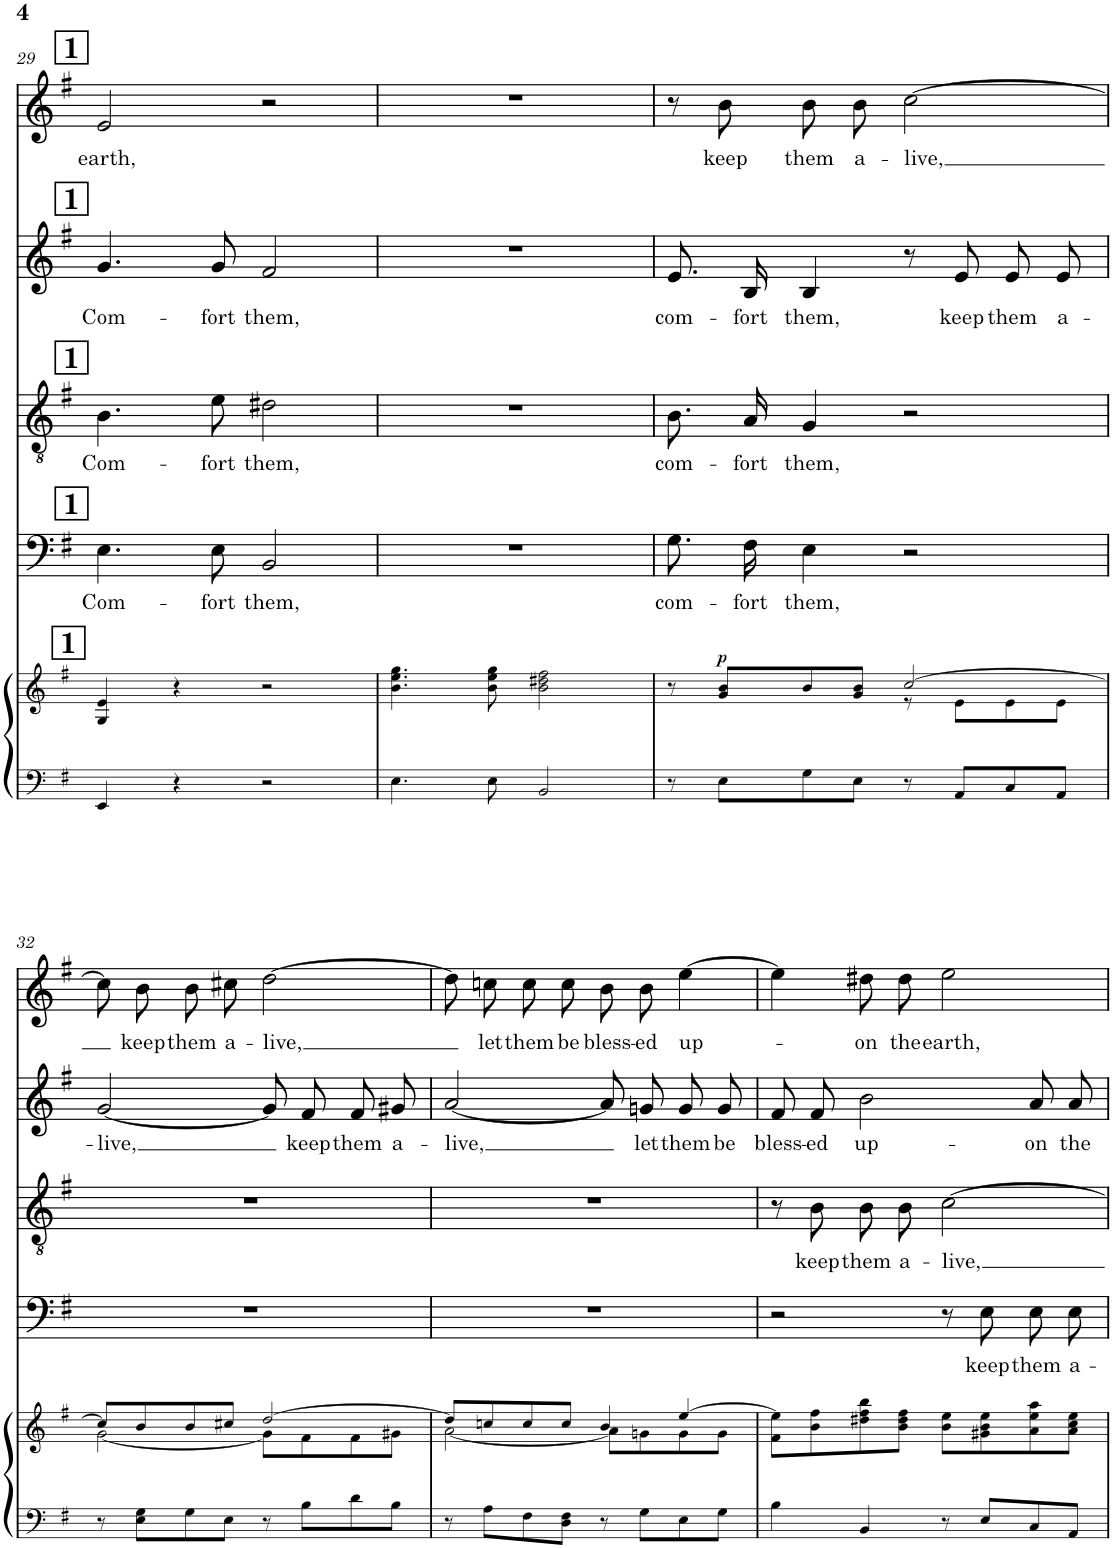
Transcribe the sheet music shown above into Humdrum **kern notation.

**kern	**kern	**dynam	**kern	**text	**kern	**text	**kern	**text	**kern	**text
*part5	*part5	*part5	*part4	*part4	*part3	*part3	*part2	*part2	*part1	*part1
*staff6	*staff5	*staff5/6	*staff4	*staff4	*staff3	*staff3	*staff2	*staff2	*staff1	*staff1
*I"Piano	*	*	*I"Basso	*	*I"Tenore	*	*I"Alto	*	*I"Canto	*
*I'Pno	*	*	*	*	*	*	*	*	*	*
!!LO:PB:g=z
*clefF4	*clefG2	*	*clefF4	*	*clefGv2	*	*clefG2	*	*clefG2	*
*k[f#]	*k[f#]	*	*k[f#]	*	*k[f#]	*	*k[f#]	*	*k[f#]	*
*G:	*G:	*	*G:	*	*G:	*	*G:	*	*G:	*
*M4/4	*M4/4	*	*M4/4	*	*M4/4	*	*M4/4	*	*M4/4	*
*met(c)	*met(c)	*	*met(c)	*	*met(c)	*	*met(c)	*	*met(c)	*
!!LO:REH:place=s1:a:B:cj:fs=14:t=1
!!LO:REH:place=s2:a:B:cj:fs=14:t=1
!!LO:REH:place=s3:a:B:cj:fs=14:t=1
!!LO:REH:place=s4:a:B:cj:fs=14:t=1
!!LO:REH:place=s5:a:B:cj:fs=14:t=1
=29	=29	=29	=29	=29	=29	=29	=29	=29	=29	=29
!	!	!	!	!LO:LY:b	!	!LO:LY:b	!	!LO:LY:b	!	!LO:LY:b
4EE-/	4G-/ 4e-/	.	4.E-\	Com-	4.B-\	Com-	4.g-/	Com-	2e-/	earth,
4r	4r	.	.	.	.	.	.	.	.	.
!	!	!	!	!LO:LY:b	!	!LO:LY:b	!	!LO:LY:b	!	!
.	.	.	8E-\	-fort	8e-\	-fort	8g-/	-fort	.	.
!	!	!	!	!LO:LY:b	!	!LO:LY:b	!	!LO:LY:b	!	!
2r	2r	.	2BB-/	them,	2dn\	them,	2f/	them,	2r	.
=30	=30	=30	=30	=30	=30	=30	=30	=30	=30	=30
4.E-\	4.b-\ 4.ee-\ 4.gg-\	.	1r	.	1r	.	1r	.	1r	.
8E-\	8b-\ 8ee-\ 8gg-\	.	.	.	.	.	.	.	.	.
2BB-/	2b-\ 2ddn\ 2ff\	.	.	.	.	.	.	.	.	.
=31	=31	=31	=31	=31	=31	=31	=31	=31	=31	=31
*	*^	*	*	*	*	*	*	*	*	*
!	!	!	!	!	!LO:LY:b	!	!LO:LY:b	!	!LO:LY:b	!	!
8r	8r	2ryy	.	8.G-\L	com-	8.B-/L	com-	8.e-/L	com-	8r	.
!	!	!	!LO:DY:a	!	!	!	!	!	!	!	!LO:LY:b
8E-\L	8g-/ 8b-/L	.	p	.	.	.	.	.	.	8b-\	keep
!	!	!	!	!	!LO:LY:b	!	!LO:LY:b	!	!LO:LY:b	!	!
.	.	.	.	16F\Jk	-fort	16A-/Jk	-fort	16B-/Jk	-fort	.	.
!	!	!	!	!	!LO:LY:b	!	!LO:LY:b	!	!LO:LY:b	!	!LO:LY:b
8G-\	8b-/	.	.	4E-\	them,	4G-/	them,	4B-/	them,	8b-\L	them
!	!	!	!	!	!	!	!	!	!	!	!LO:LY:b
8E-\J	8g-/ 8b-/J	.	.	.	.	.	.	.	.	8b-\J	a-
!	!	!	!	!	!	!	!	!	!	!	!LO:LY:b
8r	[2cc-/	8r	.	2r	.	2r	.	8r	.	[2cc-\	-live,
!	!	!	!	!	!	!	!	!	!LO:LY:b	!	!
8AA-/L	.	8e-\L	.	.	.	.	.	8e-/	keep	.	.
!	!	!	!	!	!	!	!	!	!LO:LY:b	!	!
8C-/	.	8e-\	.	.	.	.	.	8e-/L	them	.	.
!	!	!	!	!	!	!	!	!	!LO:LY:b	!	!
8AA-/J	.	8e-\J	.	.	.	.	.	8e-/J	a-	.	.
!!LO:LB:g=z
=32	=32	=32	=32	=32	=32	=32	=32	=32	=32	=32	=32
!	!	!	!	!	!	!	!	!	!LO:LY:b	!	!
8r	8cc-/L]	[2g-\	.	1r	.	1r	.	[2g-/	-live,	8cc-\L]	.
!	!	!	!	!	!	!	!	!	!	!	!LO:LY:b
8E-\ 8G-\L	8b-/	.	.	.	.	.	.	.	.	8b-\J	keep
!	!	!	!	!	!	!	!	!	!	!	!LO:LY:b
8G-\	8b-/	.	.	.	.	.	.	.	.	8b-\L	them
!	!	!	!	!	!	!	!	!	!	!	!LO:LY:b
8E-\J	8ccn/J	.	.	.	.	.	.	.	.	8ccn\J	a-
!	!	!	!	!	!	!	!	!	!	!	!LO:LY:b
8r	[2dd-/	8g-\L]	.	.	.	.	.	8g-/L]	.	[2dd-\	-live,
!	!	!	!	!	!	!	!	!	!LO:LY:b	!	!
8B-\L	.	8f\	.	.	.	.	.	8f/J	keep	.	.
!	!	!	!	!	!	!	!	!	!LO:LY:b	!	!
8d-\	.	8f\	.	.	.	.	.	8f/L	them	.	.
!	!	!	!	!	!	!	!	!	!LO:LY:b	!	!
8B-\J	.	8gn\J	.	.	.	.	.	8gn/J	a-	.	.
=33	=33	=33	=33	=33	=33	=33	=33	=33	=33	=33	=33
!	!	!	!	!	!	!	!	!	!LO:LY:b	!	!
8r	8dd-/L]	[2a-\	.	1r	.	1r	.	[2a-/	-live,	8dd-\L]	.
!	!	!	!	!	!	!	!	!	!	!	!LO:LY:b
8A-\L	8cc-X/	.	.	.	.	.	.	.	.	8cc-X\J	let
!	!	!	!	!	!	!	!	!	!	!	!LO:LY:b
8F\	8cc-/	.	.	.	.	.	.	.	.	8cc-\L	them
!	!	!	!	!	!	!	!	!	!	!	!LO:LY:b
8D-\ 8F\J	8cc-/J	.	.	.	.	.	.	.	.	8cc-\J	be
!	!	!	!	!	!	!	!	!	!	!	!LO:LY:b
8r	4b-/	8a-\L]	.	.	.	.	.	8a-/L]	.	8b-\L	bless-
!	!	!	!	!	!	!	!	!	!LO:LY:b	!	!LO:LY:b
8G-\L	.	8g-X\	.	.	.	.	.	8g-X/J	let	8b-\J	-ed
!	!	!	!	!	!	!	!	!	!LO:LY:b	!	!LO:LY:b
8E-\	[4ee-/	8g-\	.	.	.	.	.	8g-/L	them	[4ee-\	up-
!	!	!	!	!	!	!	!	!	!LO:LY:b	!	!
8G-\J	.	8g-\J	.	.	.	.	.	8g-/J	be	.	.
=34	=34	=34	=34	=34	=34	=34	=34	=34	=34	=34	=34
!	!	!	!	!	!	!	!	!	!LO:LY:b	!	!
*	*v	*v	*	*	*	*	*	*	*	*	*
4B-\	8f\ 8ee-\]L	.	2r	.	8r	.	8f/L	bless-	4ee-\]	.
!	!	!	!	!	!	!LO:LY:b	!	!LO:LY:b	!	!
.	8b-\ 8ff\	.	.	.	8B-\	keep	8f/J	-ed	.	.
!	!	!	!	!	!	!LO:LY:b	!	!LO:LY:b	!	!LO:LY:b
4BB-/	8ddn\ 8ff\ 8bb-\	.	.	.	8B-\L	them	2b-\	up-	8ddn\L	on
!	!	!	!	!	!	!LO:LY:b	!	!	!	!LO:LY:b
.	8b-\ 8dd\ 8ff\J	.	.	.	8B-\J	a-	.	.	8dd\J	the
!	!	!	!	!	!	!LO:LY:b	!	!	!	!LO:LY:b
8r	8b-\ 8ee-\L	.	8r	.	[2c-\	-live,	.	.	2ee-\	earth,
!	!	!	!	!LO:LY:b	!	!	!	!	!	!
8E-/L	8gn\ 8b-\ 8ee-\	.	8E-\	keep	.	.	.	.	.	.
!	!	!	!	!LO:LY:b	!	!	!	!LO:LY:b	!	!
8C-/	8a-\ 8ee-\ 8aa-\	.	8E-\L	them	.	.	8a-/L	-on	.	.
!	!	!	!	!LO:LY:b	!	!	!	!LO:LY:b	!	!
8AA-/J	8a-\ 8cc-\ 8ee-\J	.	8E-\J	a-	.	.	8a-/J	the	.	.
=	=	=	=	=	=	=	=	=	=	=
*-	*-	*-	*-	*-	*-	*-	*-	*-	*-	*-
